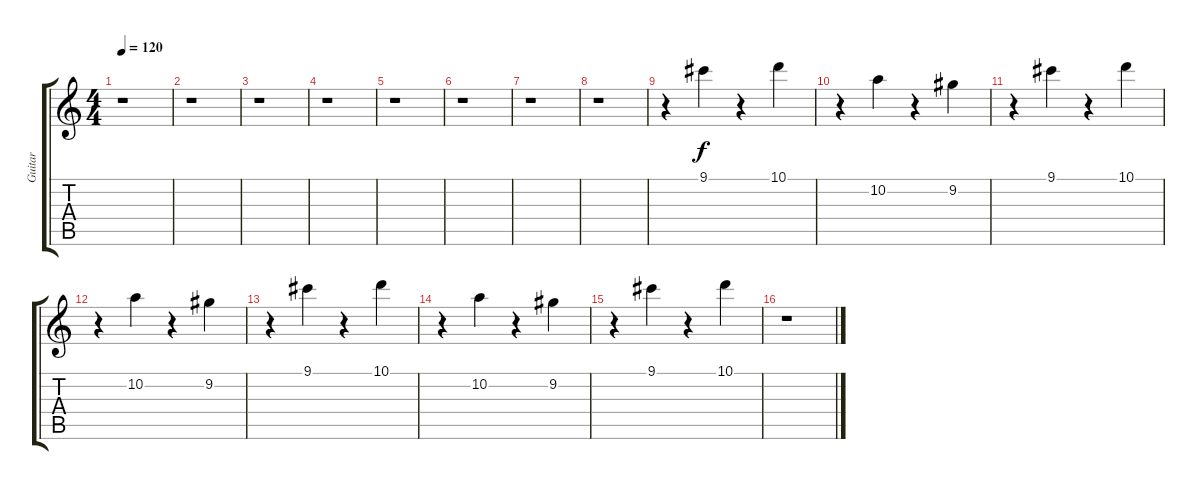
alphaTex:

\track ("Guitar" "Guitar") {instrument electricguitarclean}
\staff {score tabs}
\tuning (E4 B3 G3 D3 A2 E2) {hide}
\ts (4 4)
\tempo 120
\clef g2
\ks c
r.1{dy f} |
r.1 |
r.1 |
r.1 |
r.1 |
r.1 |
r.1 |
r.1 |
r.4 9.1.4 r.4 10.1.4 |
r.4 10.2.4 r.4 9.2.4 |
r.4 9.1.4 r.4 10.1.4 |
r.4 10.2.4 r.4 9.2.4 |
r.4 9.1.4 r.4 10.1.4 |
r.4 10.2.4 r.4 9.2.4 |
r.4 9.1.4 r.4 10.1.4 |
r.1
